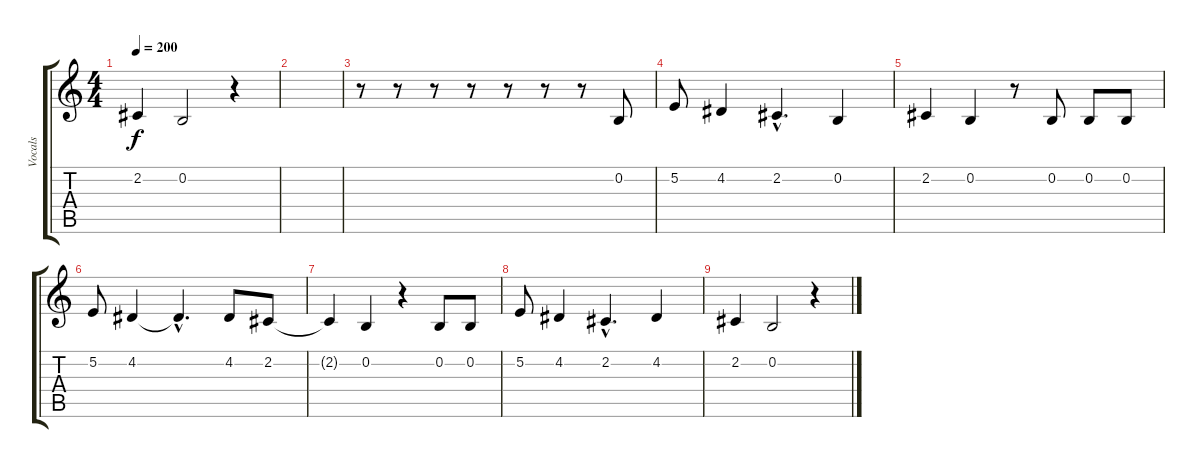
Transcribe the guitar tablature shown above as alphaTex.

\track ("Vocals" "Vocals") {instrument oboe}
\staff {score tabs}
\tuning (E4 B3 G3 D3 A2 E2) {hide}
\ts (4 4)
\tempo 200
\clef g2
\ks c
2.2.4{dy f} 0.2.2 r.4 |
|
r.8 r.8 r.8 r.8 r.8 r.8 r.8 0.2.8 |
5.2.8 4.2.4 2.2{hac}.4{d} 0.2.4 |
2.2.4 0.2.4 r.8 0.2.8 0.2.8 0.2.8 |
5.2.8 4.2.4 4.2{hac t}.4{d} 4.2.8 2.2.8 |
2.2{t}.4 0.2.4 r.4 0.2.8 0.2.8 |
5.2.8 4.2.4 2.2{hac}.4{d} 4.2.4 |
2.2.4 0.2.2 r.4
